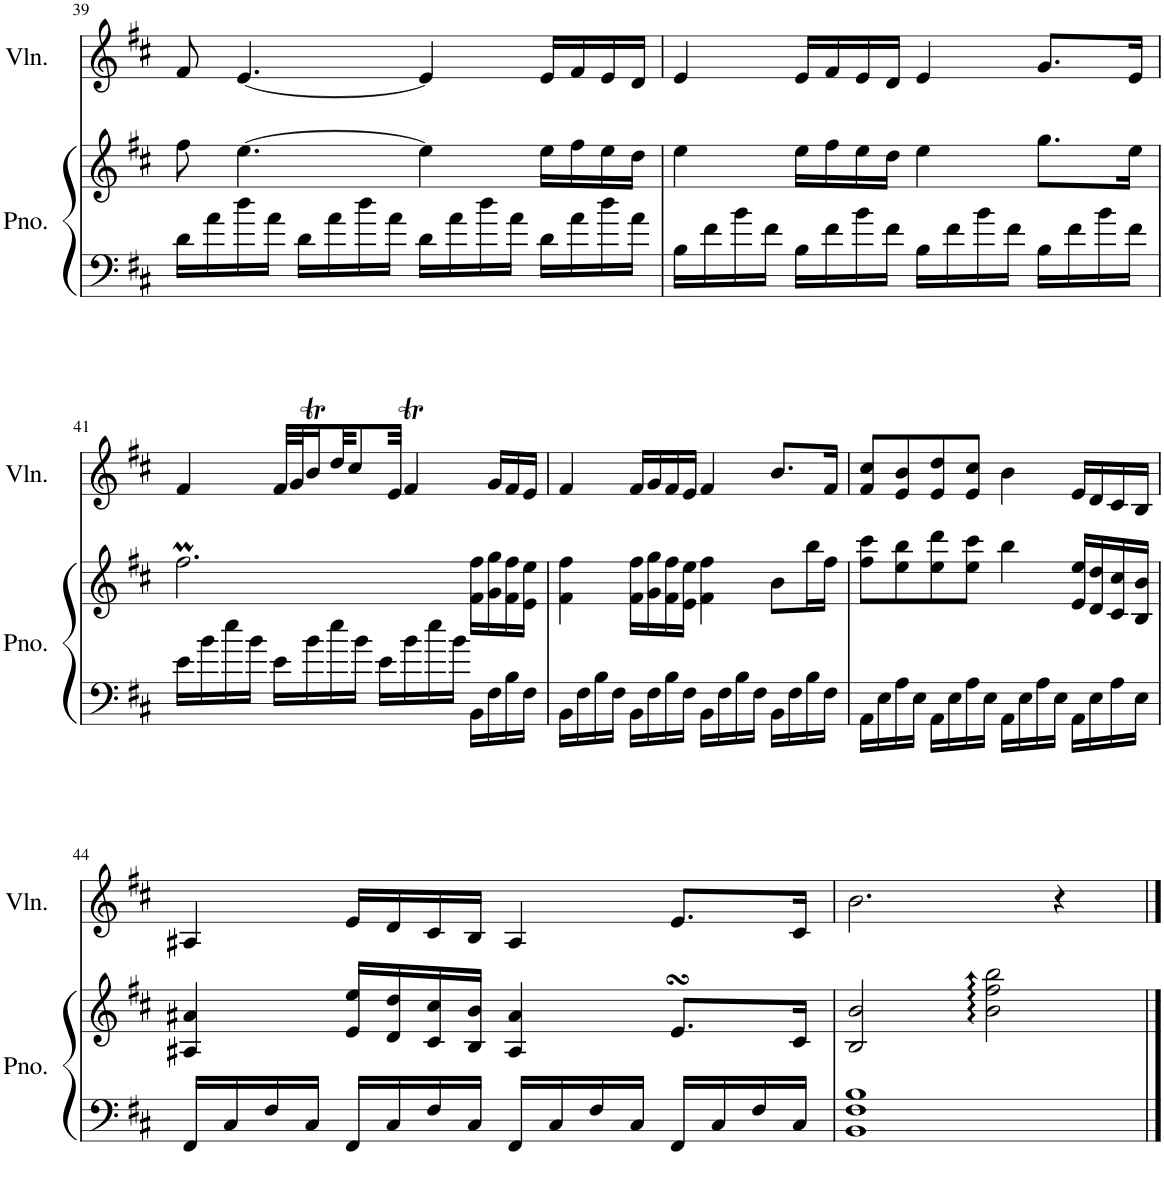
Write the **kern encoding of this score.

**kern	**kern	**kern
*part2	*part2	*part1
*staff3	*staff2	*staff1
*I"Piano	*	*I"Violin
*I'Pno.	*	*I'Vln.
!!LO:PB:g=z
*clefF4	*clefG2	*clefG2
*k[f#c#]	*k[f#c#]	*k[f#c#]
*M4/4	*M4/4	*M4/4
=39	=39	=39
16d\LL	8ff#\	8f#/
16a\	.	.
16dd\	[4.ee\	[4.e/
16a\JJ	.	.
16d\LL	.	.
16a\	.	.
16dd\	.	.
16a\JJ	.	.
16d\LL	4ee\]	4e/]
16a\	.	.
16dd\	.	.
16a\JJ	.	.
16d\LL	16ee\LL	16e/LL
16a\	16ff#\	16f#/
16dd\	16ee\	16e/
16a\JJ	16dd\JJ	16d/JJ
=40	=40	=40
16B\LL	4ee\	4e/
16f#\	.	.
16b\	.	.
16f#\JJ	.	.
16B\LL	16ee\LL	16e/LL
16f#\	16ff#\	16f#/
16b\	16ee\	16e/
16f#\JJ	16dd\JJ	16d/JJ
16B\LL	4ee\	4e/
16f#\	.	.
16b\	.	.
16f#\JJ	.	.
16B\LL	8.gg\L	8.g/L
16f#\	.	.
16b\	.	.
16f#\JJ	16ee\Jk	16e/Jk
!!LO:LB:g=z
=41	=41	=41
16e\LL	2.ff#m\	4f#/
16b\	.	.
16ee\	.	.
16b\JJ	.	.
16e\LL	.	32f#/LLL
.	.	32g/J
16b\	.	16bT/
16ee\	.	32dd/JK
.	.	8cc#/
16b\JJ	.	.
16e\LL	.	.
.	.	32e/Jkk
16b\	.	4f#t/
16ee\	.	.
16b\JJ	.	.
16BB\LL	16f#\ 16ff#\LL	.
16F#\	16g\ 16gg\	16g/LL
16B\	16f#\ 16ff#\	16f#/
16F#\JJ	16e\ 16ee\JJ	16e/JJ
=42	=42	=42
16BB\LL	4f#\ 4ff#\	4f#/
16F#\	.	.
16B\	.	.
16F#\JJ	.	.
16BB\LL	16f#\ 16ff#\LL	16f#/LL
16F#\	16g\ 16gg\	16g/
16B\	16f#\ 16ff#\	16f#/
16F#\JJ	16e\ 16ee\JJ	16e/JJ
16BB\LL	4f#\ 4ff#\	4f#/
16F#\	.	.
16B\	.	.
16F#\JJ	.	.
16BB\LL	8b\L	8.b/L
16F#\	.	.
16B\	16bb\L	.
16F#\JJ	16ff#\JJ	16f#/Jk
=43	=43	=43
16AA\LL	8ff#\ 8ccc#\L	8f#/ 8cc#/L
16E\	.	.
16A\	8ee\ 8bb\	8e/ 8b/
16E\JJ	.	.
16AA\LL	8ee\ 8ddd\	8e/ 8dd/
16E\	.	.
16A\	8ee\ 8ccc#\J	8e/ 8cc#/J
16E\JJ	.	.
16AA\LL	4bb\	4b\
16E\	.	.
16A\	.	.
16E\JJ	.	.
16AA\LL	16e/ 16ee/LL	16e/LL
16E\	16d/ 16dd/	16d/
16A\	16c#/ 16cc#/	16c#/
16E\JJ	16B/ 16b/JJ	16B/JJ
!!LO:LB:g=z
=44	=44	=44
16FF#/LL	4A#X/ 4a#X/	4A#X/
16C#/	.	.
16F#/	.	.
16C#/JJ	.	.
16FF#/LL	16e/ 16ee/LL	16e/LL
16C#/	16d/ 16dd/	16d/
16F#/	16c#/ 16cc#/	16c#/
16C#/JJ	16B/ 16b/JJ	16B/JJ
16FF#/LL	4A#/ 4a#/	4A#/
16C#/	.	.
16F#/	.	.
16C#/JJ	.	.
16FF#/LL	8.esSSS/L	8.e/L
16C#/	.	.
16F#/	.	.
16C#/JJ	16c#/Jk	16c#/Jk
=45	=45	=45
1BB 1F# 1B	2B/ 2b/	2.b\
.	2b\: 2ff#\: 2bb\:	.
.	.	4r
==	==	==
*-	*-	*-
